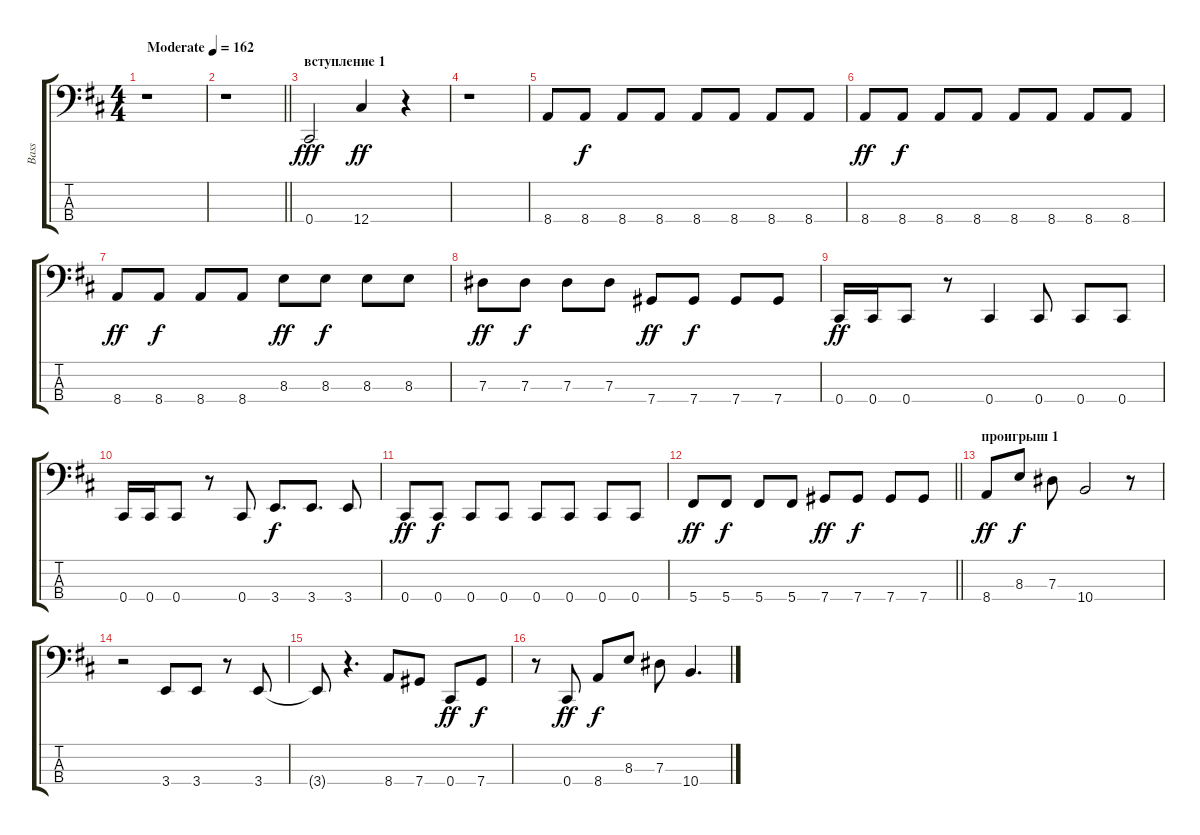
\track ("Bass" "Bass") {instrument acousticbass}
\staff {score tabs}
\tuning (Gb2 Db2 Ab1 Db1) {hide}
\ts (4 4)
\tempo (162 "Moderate")
\clef f4
\ks bminor
r.1{dy fff instrument acousticbass} |
\barLineRight lightlight
r.1 |
\section ("" "вступление 1")
0.4.2 12.4.4{dy ff} r.4 |
r.1 |
8.4.8 8.4.8{dy f} 8.4.8 8.4.8 8.4.8 8.4.8 8.4.8 8.4.8 |
8.4.8{dy ff} 8.4.8{dy f} 8.4.8 8.4.8 8.4.8 8.4.8 8.4.8 8.4.8 |
8.4.8{dy ff} 8.4.8{dy f} 8.4.8 8.4.8 8.3.8{dy ff} 8.3.8{dy f} 8.3.8 8.3.8 |
7.3.8{dy ff} 7.3.8{dy f} 7.3.8 7.3.8 7.4.8{dy ff} 7.4.8{dy f} 7.4.8 7.4.8 |
0.4.16{dy ff} 0.4.16 0.4.8 r.8 0.4.4 0.4.8 0.4.8 0.4.8 |
0.4.16 0.4.16 0.4.8 r.8 0.4.8 3.4.8{d dy f} 3.4.8{d} 3.4.8 |
0.4.8{dy ff} 0.4.8{dy f} 0.4.8 0.4.8 0.4.8 0.4.8 0.4.8 0.4.8 |
\barLineRight lightlight
5.4.8{dy ff} 5.4.8{dy f} 5.4.8 5.4.8 7.4.8{dy ff} 7.4.8{dy f} 7.4.8 7.4.8 |
\section ("" "проигрыш 1")
8.4.8{dy ff} 8.3.8{dy f} 7.3.8 10.4.2 r.8 |
r.2 3.4.8 3.4.8 r.8 3.4.8 |
3.4{t}.8 r.4{d} 8.4.8 7.4.8 0.4.8{dy ff} 7.4.8{dy f} |
r.8 0.4.8{dy ff} 8.4.8{dy f} 8.3.8 7.3.8 10.4.4{d}
